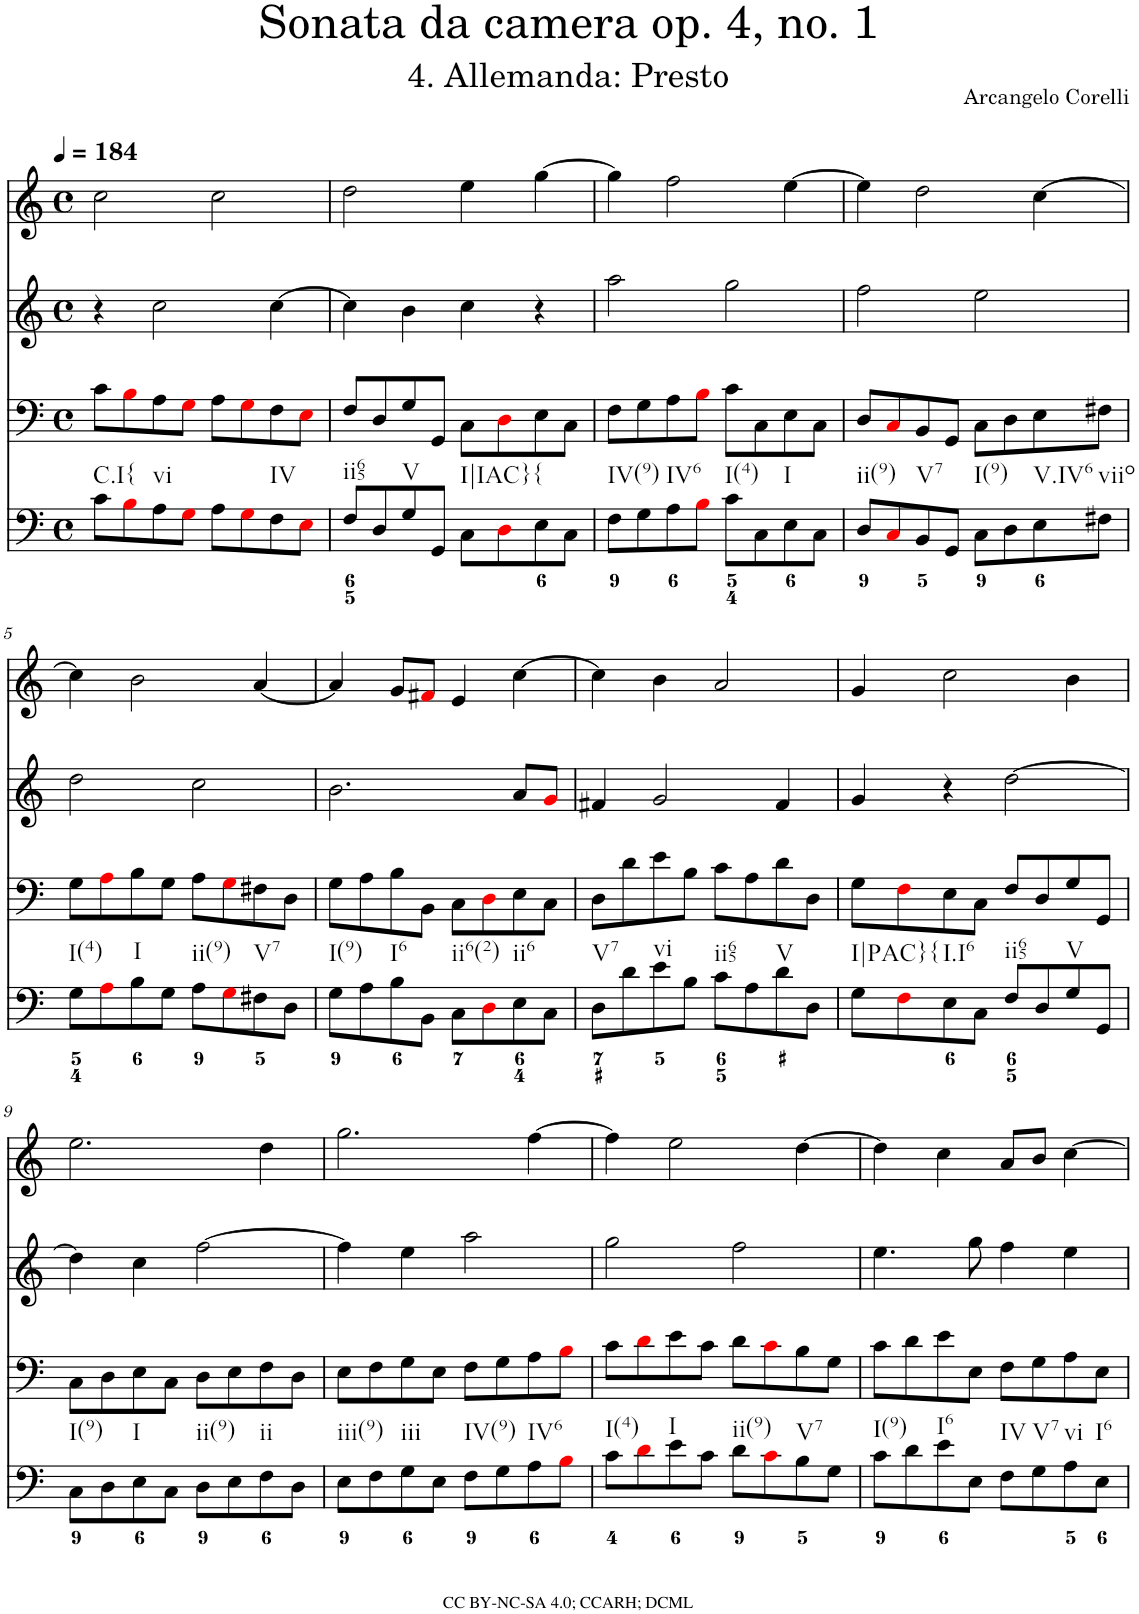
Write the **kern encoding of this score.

**kern	**kern	**kern	**kern
*part4	*part3	*part2	*part1
*staff4	*staff3	*staff2	*staff1
*I"Piano	*I"Piano	*I"Piano	*I"Piano
*I'Pno	*I'Pno	*I'Pno	*I'Pno
*clefF4	*clefF4	*clefG2	*clefG2
*k[]	*k[]	*k[]	*k[]
*M4/4	*M4/4	*M4/4	*M4/4
*met(c)	*met(c)	*met(c)	*met(c)
*MM184	*MM184	*MM184	*MM184
=1	=1	=1	=1
!LO:TX:b:t=C.I{	!	!	!
8c\L	8c\L	4r	2cc\
8Bi\	8Bi\	.	.
!LO:TX:b:t=vi	!	!	!
8A\	8A\	2cc\	.
8Gi\J	8Gi\J	.	.
8A\L	8A\L	.	2cc\
8Gi\	8Gi\	.	.
!LO:TX:b:t=IV	!	!	!
8F\	8F\	[4cc\	.
8Ei\J	8Ei\J	.	.
=2	=2	=2	=2
!LO:TX:b:t=ii65	!	!	!
8F/L	8F/L	4cc\]	2dd\
8D/	8D/	.	.
!LO:TX:b:t=V	!	!	!
8G/	8G/	4b\	.
8GG/J	8GG/J	.	.
!LO:TX:b:t=I|IAC}	!	!	!
8C\L	8C\L	4cc\	4ee\
8Di\	8Di\	.	.
!LO:TX:b:t={	!	!	!
8E\	8E\	4r	[4gg\
8C\J	8C\J	.	.
=3	=3	=3	=3
!LO:TX:b:t=IV(9)	!	!	!
8F\L	8F\L	2aa\	4gg\]
8G\	8G\	.	.
!LO:TX:b:t=IV6	!	!	!
8A\	8A\	.	2ff\
8Bi\J	8Bi\J	.	.
!LO:TX:b:t=I(4)	!	!	!
8c\L	8c\L	2gg\	.
8C\	8C\	.	.
!LO:TX:b:t=I	!	!	!
8E\	8E\	.	[4ee\
8C\J	8C\J	.	.
=4	=4	=4	=4
!LO:TX:b:t=ii(9)	!	!	!
8D/L	8D/L	2ff\	4ee\]
8Ci/	8Ci/	.	.
!LO:TX:b:t=V7	!	!	!
8BB/	8BB/	.	2dd\
8GG/J	8GG/J	.	.
!LO:TX:b:t=I(9)	!	!	!
8C\L	8C\L	2ee\	.
8D\	8D\	.	.
!LO:TX:b:t=V.IV6	!	!	!
8E\	8E\	.	[4cc\
!LO:TX:b:t=viio	!	!	!
8F#X\J	8F#X\J	.	.
!!LO:LB:g=z
=5	=5	=5	=5
!LO:TX:b:t=I(4)	!	!	!
8G\L	8G\L	2dd\	4cc\]
8Ai\	8Ai\	.	.
!LO:TX:b:t=I	!	!	!
8B\	8B\	.	2b\
8G\J	8G\J	.	.
!LO:TX:b:t=ii(9)	!	!	!
8A\L	8A\L	2cc\	.
8Gi\	8Gi\	.	.
!LO:TX:b:t=V7	!	!	!
8F#X\	8F#X\	.	[4a/
8D\J	8D\J	.	.
=6	=6	=6	=6
!LO:TX:b:t=I(9)	!	!	!
8G\L	8G\L	2.b\	4a/]
8A\	8A\	.	.
!LO:TX:b:t=I6	!	!	!
8B\	8B\	.	8g/L
8BB\J	8BB\J	.	8f#Xi/J
!LO:TX:b:t=ii6(2)	!	!	!
8C\L	8C\L	.	4e/
8Di\	8Di\	.	.
!LO:TX:b:t=ii6	!	!	!
8E\	8E\	8a/L	[4cc\
8C\J	8C\J	8gi/J	.
=7	=7	=7	=7
!LO:TX:b:t=V7	!	!	!
8D\L	8D\L	4f#X/	4cc\]
8d\	8d\	.	.
!LO:TX:b:t=vi	!	!	!
8e\	8e\	2g/	4b\
8B\J	8B\J	.	.
!LO:TX:b:t=ii65	!	!	!
8c\L	8c\L	.	2a/
8A\	8A\	.	.
!LO:TX:b:t=V	!	!	!
8d\	8d\	4f#/	.
8D\J	8D\J	.	.
=8	=8	=8	=8
!LO:TX:b:t=I|PAC}{	!	!	!
8G\L	8G\L	4g/	4g/
8Fi\	8Fi\	.	.
!LO:TX:b:t=I.I6	!	!	!
8E\	8E\	4r	2cc\
8C\J	8C\J	.	.
!LO:TX:b:t=ii65	!	!	!
8F/L	8F/L	[2dd\	.
8D/	8D/	.	.
!LO:TX:b:t=V	!	!	!
8G/	8G/	.	4b\
8GG/J	8GG/J	.	.
!!LO:LB:g=z
=9	=9	=9	=9
!LO:TX:b:t=I(9)	!	!	!
8C\L	8C\L	4dd\]	2.ee\
8D\	8D\	.	.
!LO:TX:b:t=I	!	!	!
8E\	8E\	4cc\	.
8C\J	8C\J	.	.
!LO:TX:b:t=ii(9)	!	!	!
8D\L	8D\L	[2ff\	.
8E\	8E\	.	.
!LO:TX:b:t=ii	!	!	!
8F\	8F\	.	4dd\
8D\J	8D\J	.	.
=10	=10	=10	=10
!LO:TX:b:t=iii(9)	!	!	!
8E\L	8E\L	4ff\]	2.gg\
8F\	8F\	.	.
!LO:TX:b:t=iii	!	!	!
8G\	8G\	4ee\	.
8E\J	8E\J	.	.
!LO:TX:b:t=IV(9)	!	!	!
8F\L	8F\L	2aa\	.
8G\	8G\	.	.
!LO:TX:b:t=IV6	!	!	!
8A\	8A\	.	[4ff\
8Bi\J	8Bi\J	.	.
=11	=11	=11	=11
!LO:TX:b:t=I(4)	!	!	!
8c\L	8c\L	2gg\	4ff\]
8di\	8di\	.	.
!LO:TX:b:t=I	!	!	!
8e\	8e\	.	2ee\
8c\J	8c\J	.	.
!LO:TX:b:t=ii(9)	!	!	!
8d\L	8d\L	2ff\	.
8ci\	8ci\	.	.
!LO:TX:b:t=V7	!	!	!
8B\	8B\	.	[4dd\
8G\J	8G\J	.	.
=12	=12	=12	=12
!LO:TX:b:t=I(9)	!	!	!
8c\L	8c\L	4.ee\	4dd\]
8d\	8d\	.	.
!LO:TX:b:t=I6	!	!	!
8e\	8e\	.	4cc\
8E\J	8E\J	8gg\	.
!LO:TX:b:t=IV	!	!	!
8F\L	8F\L	4ff\	8a/L
!LO:TX:b:t=V7	!	!	!
8G\	8G\	.	8b/J
!LO:TX:b:t=vi	!	!	!
8A\	8A\	4ee\	[4cc\
!LO:TX:b:t=I6	!	!	!
8E\J	8E\J	.	.
=	=	=	=
*-	*-	*-	*-
